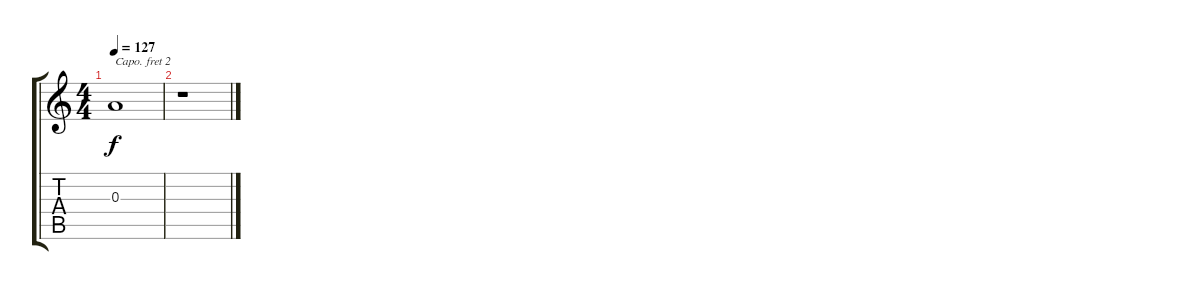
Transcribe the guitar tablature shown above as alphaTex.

\track "" {instrument electricguitarjazz}
\staff {score tabs}
\capo 2
\tuning (E4 B3 G3 D3 A2 E2) {hide}
\ts (4 4)
\tempo 127
\clef g2
\ks c
0.3.1{dy f} |
r.1
